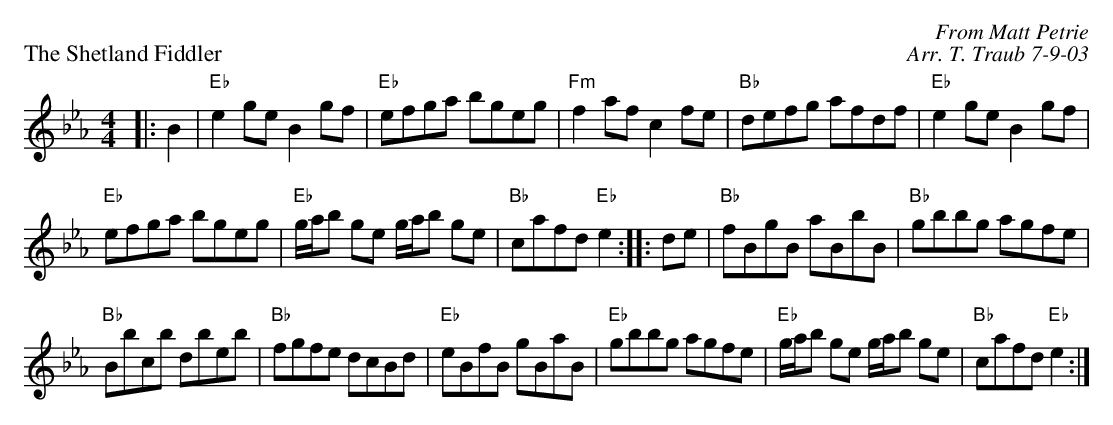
X:1
P:The Shetland Fiddler
C:From Matt Petrie
C:Arr. T. Traub 7-9-03
M:4/4
K:Eb
L:1/8
|: B2 |"Eb"e2 ge B2 gf|"Eb"efga bgeg|"Fm"f2 af c2 fe|"Bb"defg afdf|"Eb"e2 ge B2 gf|
"Eb"efga bgeg|"Eb"g/2a/2b ge g/2a/2b ge|"Bb"cafd "Eb"e2 :||: de |"Bb"fBgB aBbB|"Bb"gbbg agfe|
"Bb"Bbcb dbeb|"Bb"fgfe dcBd|"Eb"eBfB gBaB|"Eb"gbbg agfe |"Eb"g/2a/2b ge g/2a/2b ge|"Bb"cafd "Eb"e2 :|
